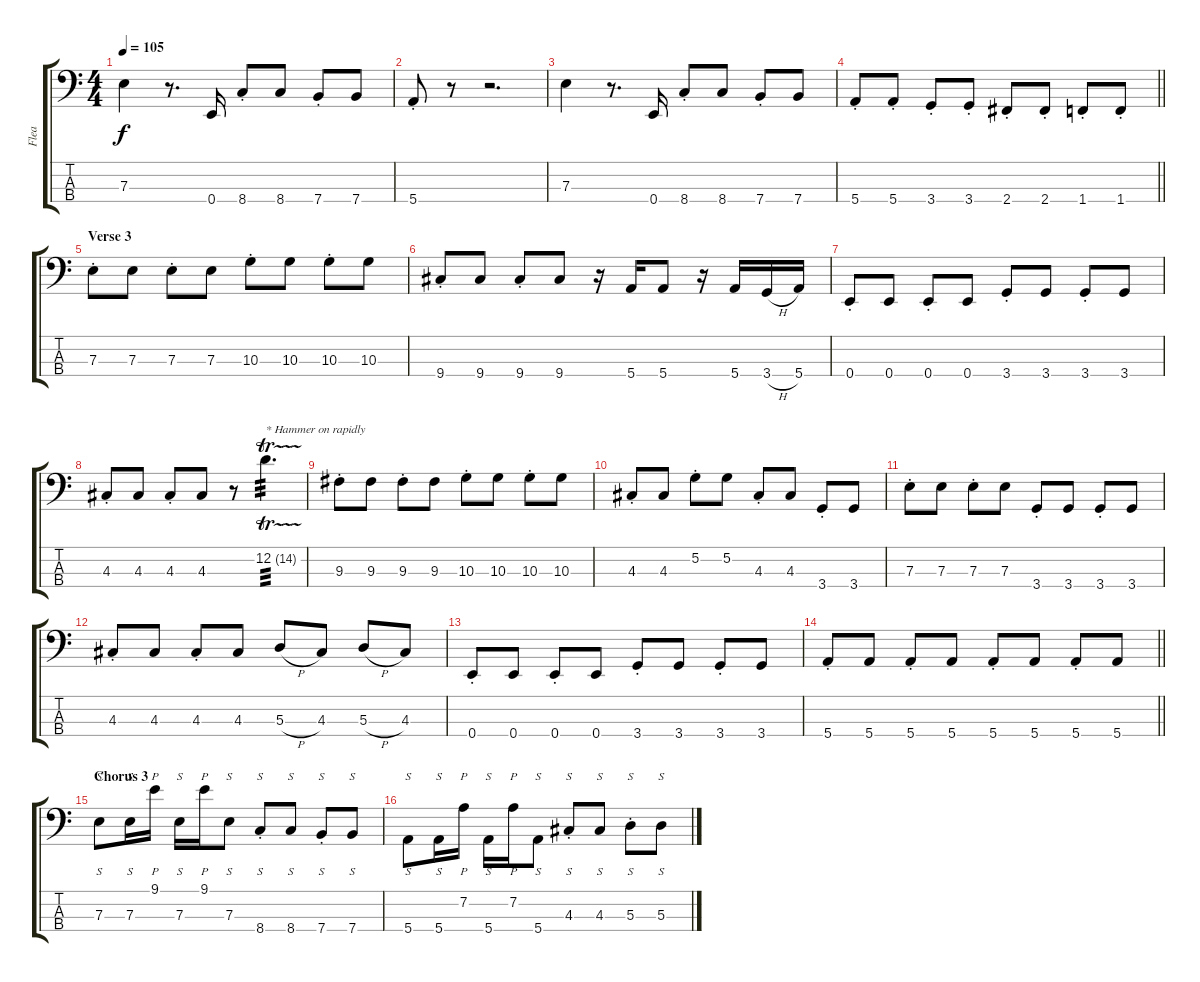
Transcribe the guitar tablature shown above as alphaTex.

\track ("Flea " "Flea ") {instrument electricbassfinger}
\staff {score tabs}
\tuning (G2 D2 A1 E1) {hide}
\ts (4 4)
\tempo 105
\clef f4
\ks c
7.3.4{dy f} r.8{d} 0.4.16 8.4{st}.8 8.4.8 7.4{st}.8 7.4.8 |
5.4{st}.8 r.8 r.2{d} |
7.3.4 r.8{d} 0.4.16 8.4{st}.8 8.4.8 7.4{st}.8 7.4.8 |
\barLineRight lightlight
5.4{st}.8 5.4{st}.8 3.4{st}.8 3.4{st}.8 2.4{st}.8 2.4{st}.8 1.4{st}.8 1.4{st}.8 |
\section ("" "Verse 3")
7.3{st}.8 7.3.8 7.3{st}.8 7.3.8 10.3{st}.8 10.3.8 10.3{st}.8 10.3.8 |
9.4{st}.8 9.4.8 9.4{st}.8 9.4.8 r.16 5.4.16 5.4.8 r.16 5.4.16 3.4{h}.16 5.4.16 |
0.4{st}.8 0.4.8 0.4{st}.8 0.4.8 3.4{st}.8 3.4.8 3.4{st}.8 3.4.8 |
4.3{st}.8 4.3.8 4.3{st}.8 4.3.8 r.8 12.2{tr (14 32)}.4{d txt "* Hammer on rapidly" tp 3} |
9.3{st}.8 9.3.8 9.3{st}.8 9.3.8 10.3{st}.8 10.3.8 10.3{st}.8 10.3.8 |
4.3{st}.8 4.3.8 5.2{st}.8 5.2.8 4.3{st}.8 4.3.8 3.4{st}.8 3.4.8 |
7.3{st}.8 7.3.8 7.3{st}.8 7.3.8 3.4{st}.8 3.4.8 3.4{st}.8 3.4.8 |
4.3{st}.8 4.3.8 4.3{st}.8 4.3.8 5.3{h}.8 4.3.8 5.3{h}.8 4.3.8 |
0.4{st}.8 0.4.8 0.4{st}.8 0.4.8 3.4{st}.8 3.4.8 3.4{st}.8 3.4.8 |
\barLineRight lightlight
5.4{st}.8 5.4.8 5.4{st}.8 5.4.8 5.4{st}.8 5.4.8 5.4{st}.8 5.4.8 |
\section ("" "Chorus 3")
7.3.8{s instrument slapbass1} 7.3.16{s} 9.1.16{p} 7.3.16{s} 9.1.16{p} 7.3.8{s} 8.4{st}.8{s} 8.4.8{s} 7.4{st}.8{s} 7.4.8{s} |
5.4.8{s} 5.4.16{s} 7.2.16{p} 5.4.16{s} 7.2.16{p} 5.4.8{s} 4.3{st}.8{s} 4.3.8{s} 5.3{st}.8{s} 5.3.8{s}
